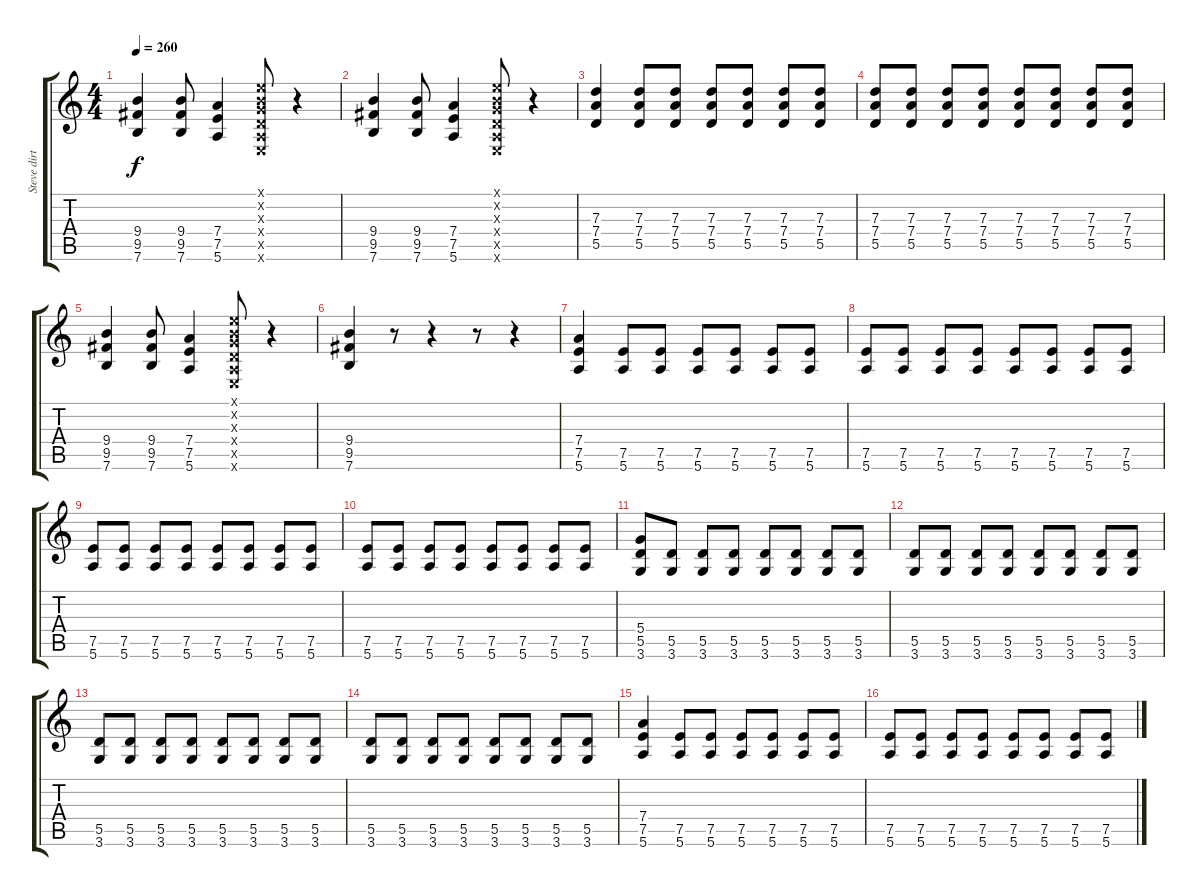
\track ("Steve dirty" "Steve dirt") {instrument overdrivenguitar}
\staff {score tabs}
\tuning (E4 B3 G3 D3 A2 E2) {hide}
\ts (4 4)
\tempo 260
\clef g2
\ks c
(9.4 9.5 7.6).4{dy f} (9.4 9.5 7.6).8 (7.4 7.5 5.6).4 (0.1{x} 0.2{x} 0.3{x} 0.4{x} 0.5{x} 0.6{x}).8 r.4 |
(9.4 9.5 7.6).4 (9.4 9.5 7.6).8 (7.4 7.5 5.6).4 (0.1{x} 0.2{x} 0.3{x} 0.4{x} 0.5{x} 0.6{x}).8 r.4 |
(7.3 7.4 5.5).4 (7.3 7.4 5.5).8 (7.3 7.4 5.5).8 (7.3 7.4 5.5).8 (7.3 7.4 5.5).8 (7.3 7.4 5.5).8 (7.3 7.4 5.5).8 |
(7.3 7.4 5.5).8 (7.3 7.4 5.5).8 (7.3 7.4 5.5).8 (7.3 7.4 5.5).8 (7.3 7.4 5.5).8 (7.3 7.4 5.5).8 (7.3 7.4 5.5).8 (7.3 7.4 5.5).8 |
(9.4 9.5 7.6).4 (9.4 9.5 7.6).8 (7.4 7.5 5.6).4 (0.1{x} 0.2{x} 0.3{x} 0.4{x} 0.5{x} 0.6{x}).8 r.4 |
(9.4 9.5 7.6).4 r.8 r.4 r.8 r.4 |
(7.4 7.5 5.6).4 (7.5 5.6).8 (7.5 5.6).8 (7.5 5.6).8 (7.5 5.6).8 (7.5 5.6).8 (7.5 5.6).8 |
(7.5 5.6).8 (7.5 5.6).8 (7.5 5.6).8 (7.5 5.6).8 (7.5 5.6).8 (7.5 5.6).8 (7.5 5.6).8 (7.5 5.6).8 |
(7.5 5.6).8 (7.5 5.6).8 (7.5 5.6).8 (7.5 5.6).8 (7.5 5.6).8 (7.5 5.6).8 (7.5 5.6).8 (7.5 5.6).8 |
(7.5 5.6).8 (7.5 5.6).8 (7.5 5.6).8 (7.5 5.6).8 (7.5 5.6).8 (7.5 5.6).8 (7.5 5.6).8 (7.5 5.6).8 |
(5.4 5.5 3.6).8 (5.5 3.6).8 (5.5 3.6).8 (5.5 3.6).8 (5.5 3.6).8 (5.5 3.6).8 (5.5 3.6).8 (5.5 3.6).8 |
(5.5 3.6).8 (5.5 3.6).8 (5.5 3.6).8 (5.5 3.6).8 (5.5 3.6).8 (5.5 3.6).8 (5.5 3.6).8 (5.5 3.6).8 |
(5.5 3.6).8 (5.5 3.6).8 (5.5 3.6).8 (5.5 3.6).8 (5.5 3.6).8 (5.5 3.6).8 (5.5 3.6).8 (5.5 3.6).8 |
(5.5 3.6).8 (5.5 3.6).8 (5.5 3.6).8 (5.5 3.6).8 (5.5 3.6).8 (5.5 3.6).8 (5.5 3.6).8 (5.5 3.6).8 |
(7.4 7.5 5.6).4 (7.5 5.6).8 (7.5 5.6).8 (7.5 5.6).8 (7.5 5.6).8 (7.5 5.6).8 (7.5 5.6).8 |
(7.5 5.6).8 (7.5 5.6).8 (7.5 5.6).8 (7.5 5.6).8 (7.5 5.6).8 (7.5 5.6).8 (7.5 5.6).8 (7.5 5.6).8
